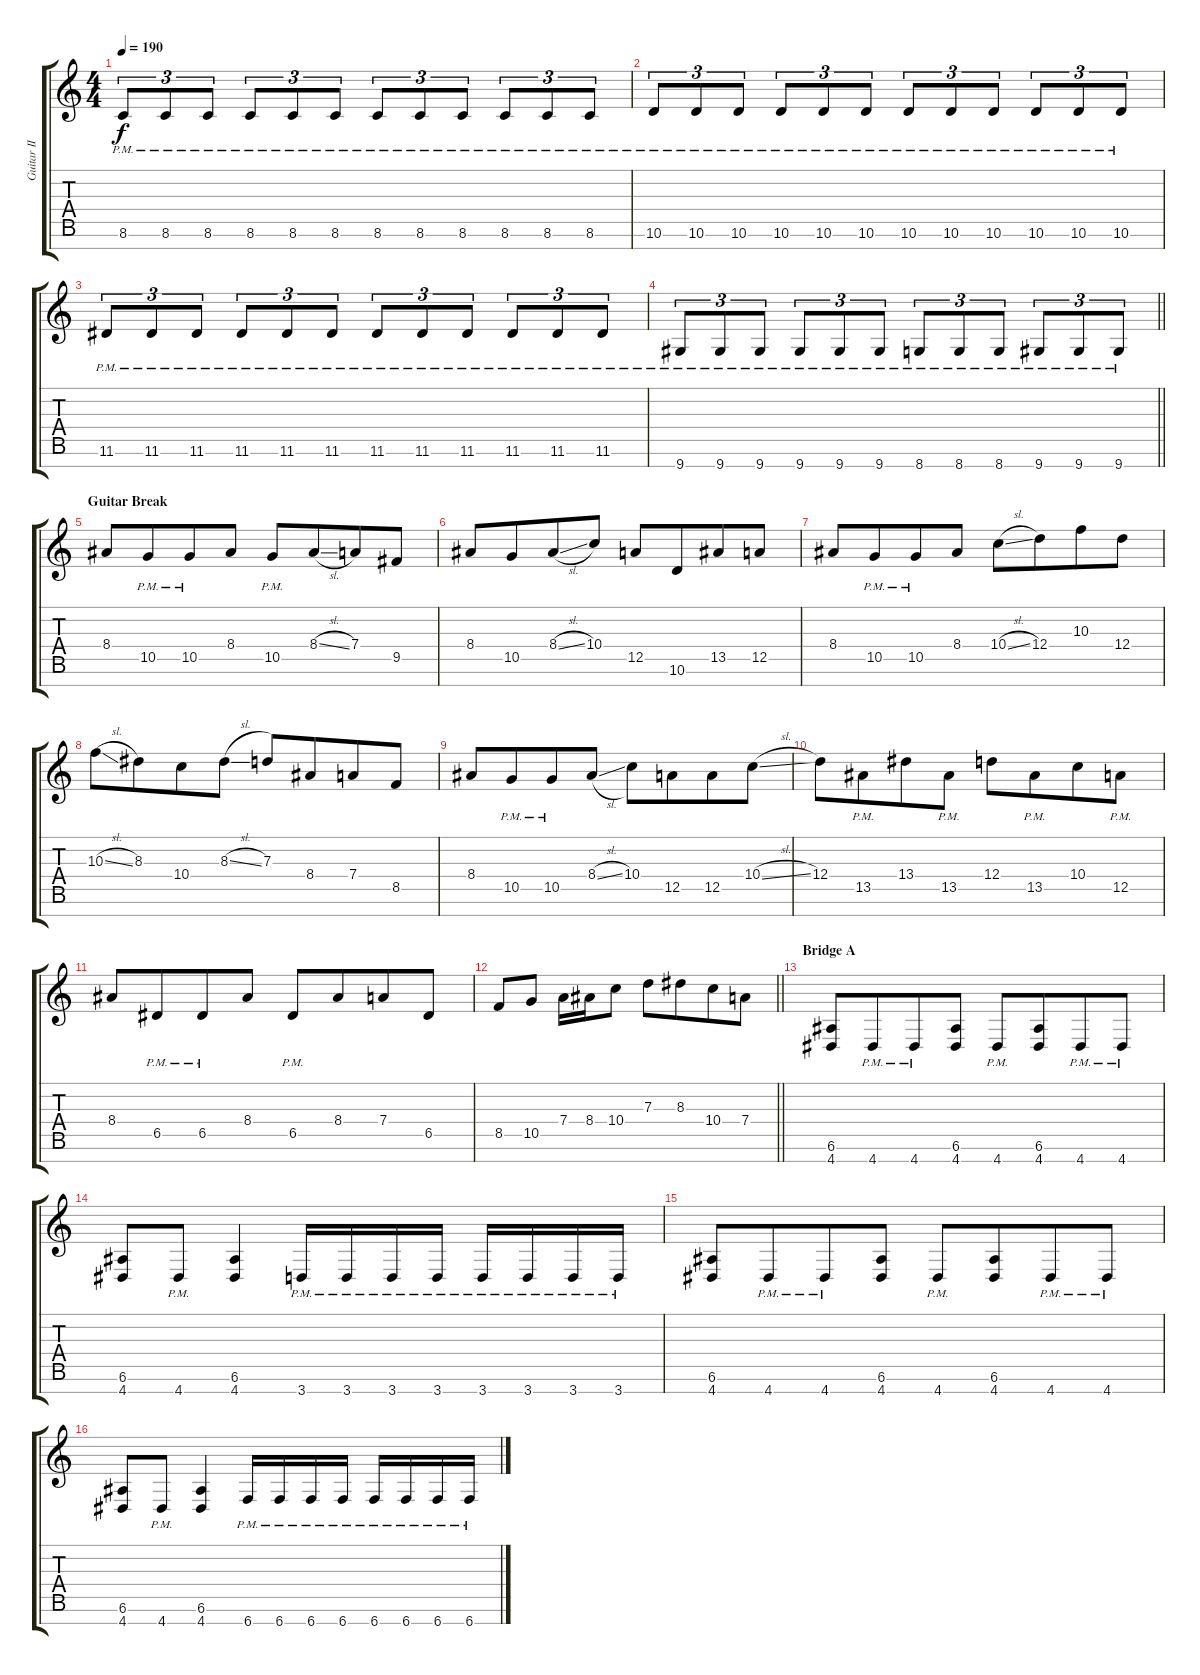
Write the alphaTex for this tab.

\track ("Guitar II" "Guitar II") {instrument distortionguitar}
\staff {score tabs}
\tuning (E4 B3 G3 D3 A2 E2 B1) {hide}
\ts (4 4)
\tempo 190
\clef g2
\ks c
8.6{pm}.8{tu (3 2) dy f} 8.6{pm}.8{tu (3 2)} 8.6{pm}.8{tu (3 2)} 8.6{pm}.8{tu (3 2)} 8.6{pm}.8{tu (3 2)} 8.6{pm}.8{tu (3 2)} 8.6{pm}.8{tu (3 2)} 8.6{pm}.8{tu (3 2)} 8.6{pm}.8{tu (3 2)} 8.6{pm}.8{tu (3 2)} 8.6{pm}.8{tu (3 2)} 8.6{pm}.8{tu (3 2)} |
10.6{pm}.8{tu (3 2)} 10.6{pm}.8{tu (3 2)} 10.6{pm}.8{tu (3 2)} 10.6{pm}.8{tu (3 2)} 10.6{pm}.8{tu (3 2)} 10.6{pm}.8{tu (3 2)} 10.6{pm}.8{tu (3 2)} 10.6{pm}.8{tu (3 2)} 10.6{pm}.8{tu (3 2)} 10.6{pm}.8{tu (3 2)} 10.6{pm}.8{tu (3 2)} 10.6{pm}.8{tu (3 2)} |
11.6{pm}.8{tu (3 2)} 11.6{pm}.8{tu (3 2)} 11.6{pm}.8{tu (3 2)} 11.6{pm}.8{tu (3 2)} 11.6{pm}.8{tu (3 2)} 11.6{pm}.8{tu (3 2)} 11.6{pm}.8{tu (3 2)} 11.6{pm}.8{tu (3 2)} 11.6{pm}.8{tu (3 2)} 11.6{pm}.8{tu (3 2)} 11.6{pm}.8{tu (3 2)} 11.6{pm}.8{tu (3 2)} |
\barLineRight lightlight
9.7{pm}.8{tu (3 2)} 9.7{pm}.8{tu (3 2)} 9.7{pm}.8{tu (3 2)} 9.7{pm}.8{tu (3 2)} 9.7{pm}.8{tu (3 2)} 9.7{pm}.8{tu (3 2)} 8.7{pm}.8{tu (3 2)} 8.7{pm}.8{tu (3 2)} 8.7{pm}.8{tu (3 2)} 9.7{pm}.8{tu (3 2)} 9.7{pm}.8{tu (3 2)} 9.7{pm}.8{tu (3 2)} |
\section ("" "Guitar Break")
8.4.8 10.5{pm}.8{beam merge} 10.5{pm}.8 8.4.8 10.5{pm}.8 8.4{sl}.8{beam merge} 7.4.8 9.5.8 |
8.4.8 10.5.8{beam merge} 8.4{sl}.8 10.4.8 12.5.8 10.6.8{beam merge} 13.5.8 12.5.8 |
8.4.8 10.5{pm}.8{beam merge} 10.5{pm}.8 8.4.8 10.4{sl}.8 12.4.8{beam merge} 10.3.8 12.4.8 |
10.3{sl}.8 8.3.8{beam merge} 10.4.8 8.3{sl}.8 7.3.8 8.4.8{beam merge} 7.4.8 8.5.8 |
8.4.8 10.5{pm}.8{beam merge} 10.5{pm}.8 8.4{sl}.8 10.4.8 12.5.8{beam merge} 12.5.8 10.4{sl}.8 |
12.4.8 13.5{pm}.8{beam merge} 13.4.8 13.5{pm}.8 12.4.8 13.5{pm}.8{beam merge} 10.4.8 12.5{pm}.8 |
8.4.8 6.5{pm}.8{beam merge} 6.5{pm}.8 8.4.8 6.5{pm}.8 8.4.8{beam merge} 7.4.8 6.5.8 |
\barLineRight lightlight
8.5.8 10.5.8 7.4.16 8.4.16 10.4.8 7.3.8 8.3.8{beam merge} 10.4.8 7.4.8 |
\section ("" "Bridge A")
(6.6 4.7).8 4.7{pm}.8{beam merge} 4.7{pm}.8 (6.6 4.7).8 4.7{pm}.8 (6.6 4.7).8{beam merge} 4.7{pm}.8 4.7{pm}.8 |
(6.6 4.7).8 4.7{pm}.8{beam merge} (6.6 4.7).4 3.7{pm}.16 3.7{pm}.16 3.7{pm}.16 3.7{pm}.16 3.7{pm}.16 3.7{pm}.16 3.7{pm}.16 3.7{pm}.16 |
(6.6 4.7).8 4.7{pm}.8{beam merge} 4.7{pm}.8 (6.6 4.7).8 4.7{pm}.8 (6.6 4.7).8{beam merge} 4.7{pm}.8 4.7{pm}.8 |
(6.6 4.7).8 4.7{pm}.8{beam merge} (6.6 4.7).4 6.7{pm}.16 6.7{pm}.16 6.7{pm}.16 6.7{pm}.16 6.7{pm}.16 6.7{pm}.16 6.7{pm}.16 6.7{pm}.16
